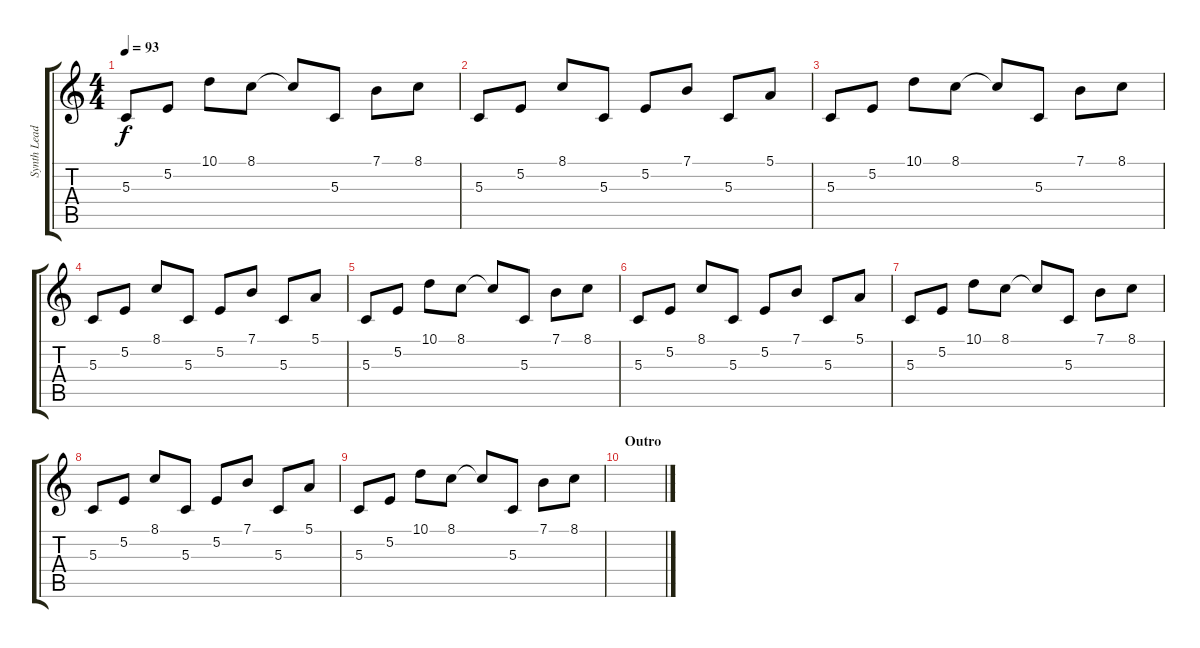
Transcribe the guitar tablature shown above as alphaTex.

\track ("Synth Lead" "Synth Lead") {instrument lead1square}
\staff {score tabs}
\tuning (E4 B3 G3 D3 A2 E2) {hide}
\ts (4 4)
\tempo 93
\clef g2
\ks c
5.3.8{dy f} 5.2.8 10.1.8 8.1.8 8.1{t}.8 5.3.8 7.1.8 8.1.8 |
5.3.8 5.2.8 8.1.8 5.3.8 5.2.8 7.1.8 5.3.8 5.1.8 |
5.3.8 5.2.8 10.1.8 8.1.8 8.1{t}.8 5.3.8 7.1.8 8.1.8 |
5.3.8 5.2.8 8.1.8 5.3.8 5.2.8 7.1.8 5.3.8 5.1.8 |
5.3.8 5.2.8 10.1.8 8.1.8 8.1{t}.8 5.3.8 7.1.8 8.1.8 |
5.3.8 5.2.8 8.1.8 5.3.8 5.2.8 7.1.8 5.3.8 5.1.8 |
5.3.8 5.2.8 10.1.8 8.1.8 8.1{t}.8 5.3.8 7.1.8 8.1.8 |
5.3.8 5.2.8 8.1.8 5.3.8 5.2.8 7.1.8 5.3.8 5.1.8 |
5.3.8 5.2.8 10.1.8 8.1.8 8.1{t}.8 5.3.8 7.1.8 8.1.8 |
\section ("" "Outro")
